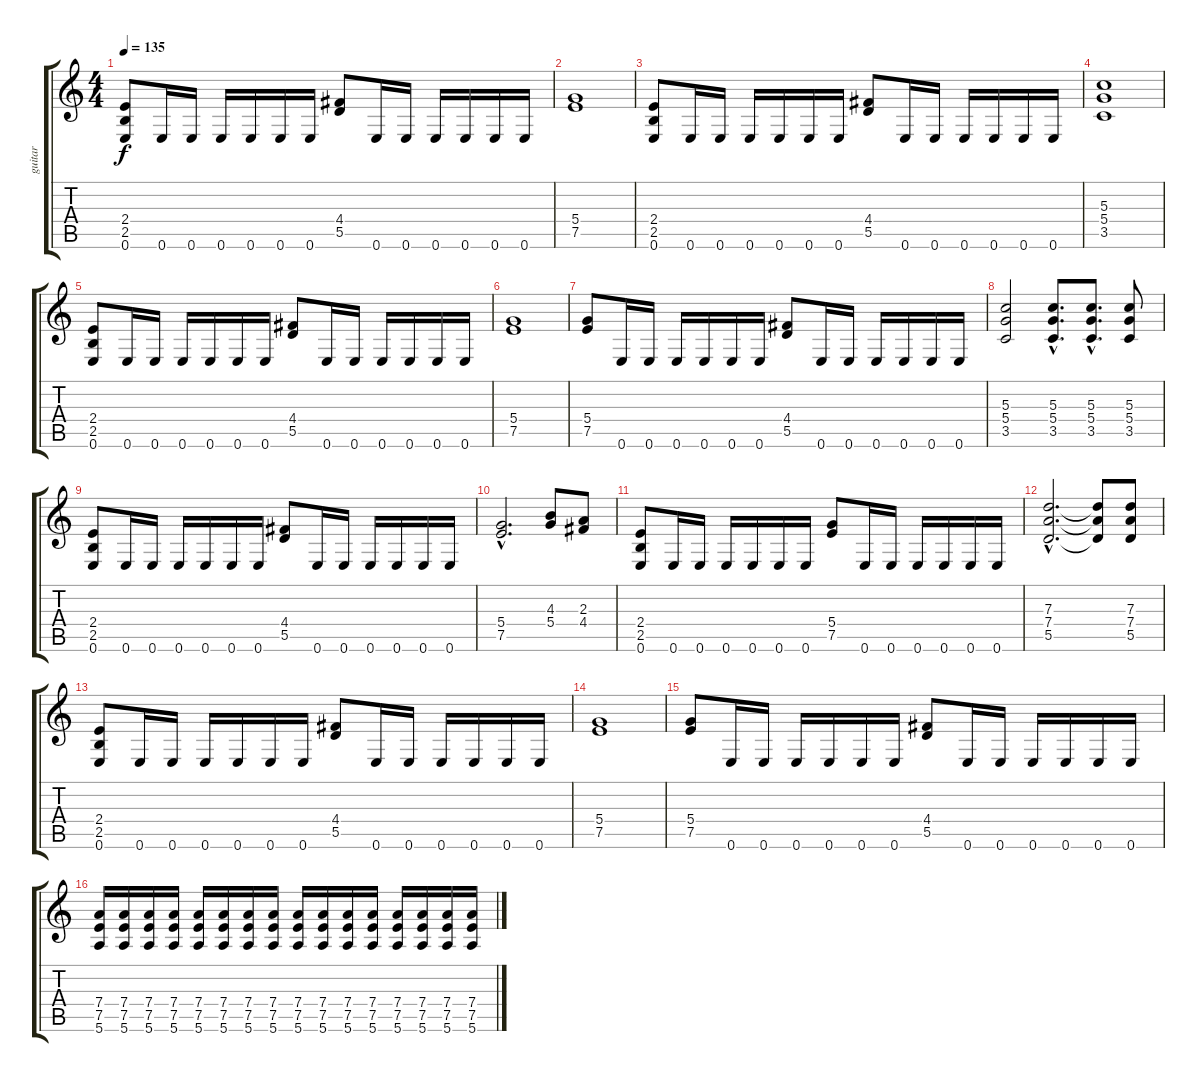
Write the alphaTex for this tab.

\track ("guitar" "guitar") {instrument distortionguitar}
\staff {score tabs}
\tuning (E4 B3 G3 D3 A2 E2) {hide}
\ts (4 4)
\tempo 135
\clef g2
\ks c
(2.4 2.5 0.6).8{dy f} 0.6.16 0.6.16 0.6.16 0.6.16 0.6.16 0.6.16 (4.4 5.5).8 0.6.16 0.6.16 0.6.16 0.6.16 0.6.16 0.6.16 |
(5.4 7.5).1 |
(2.4 2.5 0.6).8 0.6.16 0.6.16 0.6.16 0.6.16 0.6.16 0.6.16 (4.4 5.5).8 0.6.16 0.6.16 0.6.16 0.6.16 0.6.16 0.6.16 |
(5.3 5.4 3.5).1 |
(2.4 2.5 0.6).8 0.6.16 0.6.16 0.6.16 0.6.16 0.6.16 0.6.16 (4.4 5.5).8 0.6.16 0.6.16 0.6.16 0.6.16 0.6.16 0.6.16 |
(5.4 7.5).1 |
(5.4 7.5).8 0.6.16 0.6.16 0.6.16 0.6.16 0.6.16 0.6.16 (4.4 5.5).8 0.6.16 0.6.16 0.6.16 0.6.16 0.6.16 0.6.16 |
(5.3 5.4 3.5).2 (5.3{hac} 5.4{hac} 3.5{hac}).8{d} (5.3{hac} 5.4{hac} 3.5{hac}).8{d} (5.3 5.4 3.5).8 |
(2.4 2.5 0.6).8 0.6.16 0.6.16 0.6.16 0.6.16 0.6.16 0.6.16 (4.4 5.5).8 0.6.16 0.6.16 0.6.16 0.6.16 0.6.16 0.6.16 |
(5.4{hac} 7.5{hac}).2{d} (4.3 5.4).8 (2.3 4.4).8 |
(2.4 2.5 0.6).8 0.6.16 0.6.16 0.6.16 0.6.16 0.6.16 0.6.16 (5.4 7.5).8 0.6.16 0.6.16 0.6.16 0.6.16 0.6.16 0.6.16 |
(7.3{hac} 7.4{hac} 5.5{hac}).2{d} (7.3{t} 7.4{t} 5.5{t}).8 (7.3 7.4 5.5).8 |
(2.4 2.5 0.6).8 0.6.16 0.6.16 0.6.16 0.6.16 0.6.16 0.6.16 (4.4 5.5).8 0.6.16 0.6.16 0.6.16 0.6.16 0.6.16 0.6.16 |
(5.4 7.5).1 |
(5.4 7.5).8 0.6.16 0.6.16 0.6.16 0.6.16 0.6.16 0.6.16 (4.4 5.5).8 0.6.16 0.6.16 0.6.16 0.6.16 0.6.16 0.6.16 |
(7.4 7.5 5.6).16 (7.4 7.5 5.6).16 (7.4 7.5 5.6).16 (7.4 7.5 5.6).16 (7.4 7.5 5.6).16 (7.4 7.5 5.6).16 (7.4 7.5 5.6).16 (7.4 7.5 5.6).16 (7.4 7.5 5.6).16 (7.4 7.5 5.6).16 (7.4 7.5 5.6).16 (7.4 7.5 5.6).16 (7.4 7.5 5.6).16 (7.4 7.5 5.6).16 (7.4 7.5 5.6).16 (7.4 7.5 5.6).16
